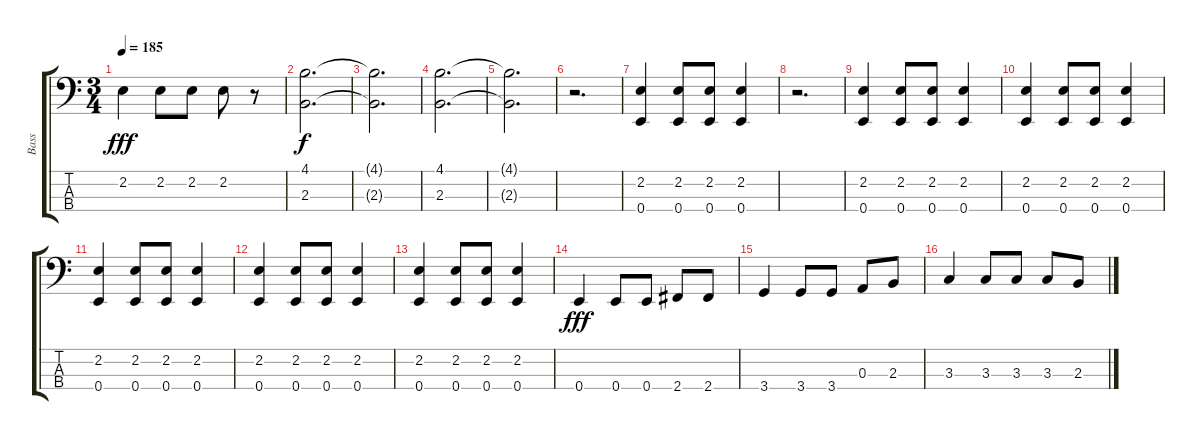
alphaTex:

\track ("Bass" "Bass") {instrument fretlessbass}
\staff {score tabs}
\tuning (G2 D2 A1 E1) {hide}
\ts (3 4)
\tempo 185
\clef f4
\ks c
2.2.4{dy fff} 2.2.8 2.2.8 2.2.8 r.8 |
(4.1 2.3).2{d dy f} |
(4.1{t} 2.3{t}).2{d} |
(4.1 2.3).2{d} |
(4.1{t} 2.3{t}).2{d} |
r.2{d} |
(2.2 0.4).4 (2.2 0.4).8 (2.2 0.4).8 (2.2 0.4).4 |
r.2{d} |
(2.2 0.4).4 (2.2 0.4).8 (2.2 0.4).8 (2.2 0.4).4 |
(2.2 0.4).4 (2.2 0.4).8 (2.2 0.4).8 (2.2 0.4).4 |
(2.2 0.4).4 (2.2 0.4).8 (2.2 0.4).8 (2.2 0.4).4 |
(2.2 0.4).4 (2.2 0.4).8 (2.2 0.4).8 (2.2 0.4).4 |
(2.2 0.4).4 (2.2 0.4).8 (2.2 0.4).8 (2.2 0.4).4 |
0.4.4{dy fff} 0.4.8 0.4.8 2.4.8 2.4.8 |
3.4.4 3.4.8 3.4.8 0.3.8 2.3.8 |
3.3.4 3.3.8 3.3.8 3.3.8 2.3.8
